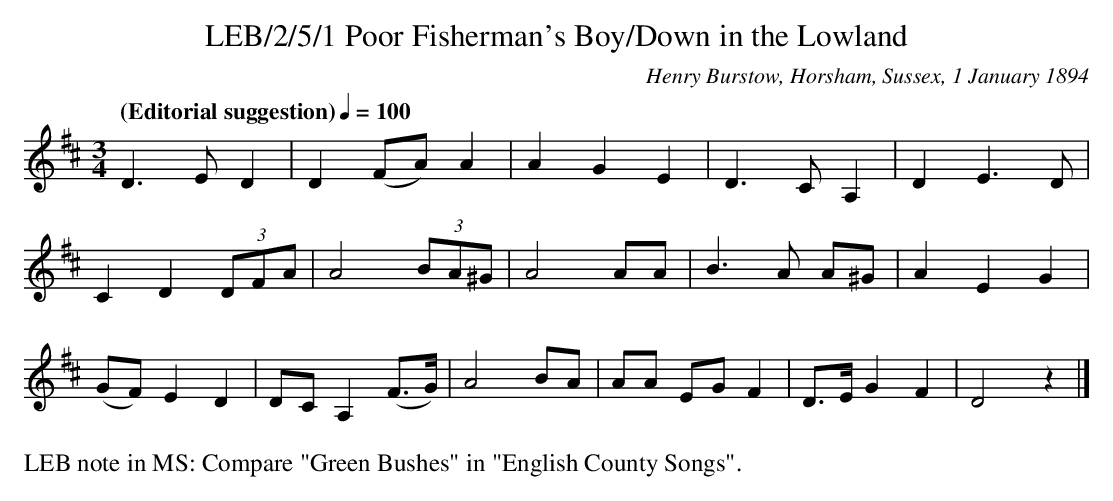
X:1
T:LEB/2/5/1 Poor Fisherman's Boy/Down in the Lowland
C:Henry Burstow, Horsham, Sussex, 1 January 1894
L:1/8
Q:"(Editorial suggestion)" 1/4=100
M:3/4
K:D
D3 E D2 | D2 (FA) A2 | A2 G2 E2 | D3 C A,2 | D2 E3 D |
 C2 D2 (3DFA |A4 (3BA^G | A4 AA | B3 A A^G | A2 E2 G2 |
 (GF) E2 D2 | DC A,2 (F3/2G/2) | A4 BA | AA EG F2 | D3/2E/2 G2 F2 | D4 z2 |]
